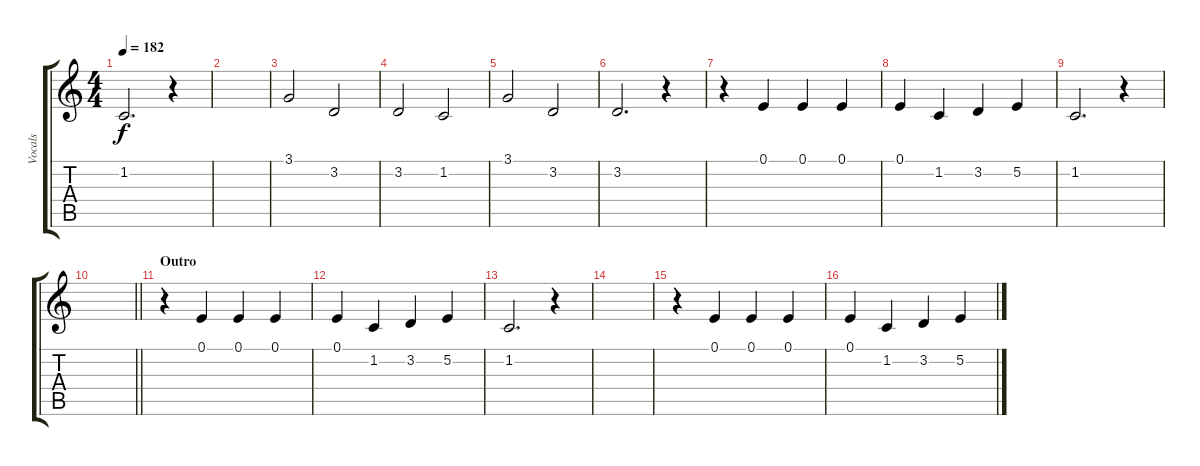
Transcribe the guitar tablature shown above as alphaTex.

\track ("Vocals" "Vocals") {instrument altosax}
\staff {score tabs}
\tuning (E4 B3 G3 D3 A2 E2) {hide}
\ts (4 4)
\tempo 182
\clef g2
\ks c
1.2.2{d dy f} r.4 |
|
3.1.2 3.2.2 |
3.2.2 1.2.2 |
3.1.2 3.2.2 |
3.2.2{d} r.4 |
r.4 0.1.4 0.1.4 0.1.4 |
0.1.4 1.2.4 3.2.4 5.2.4 |
1.2.2{d} r.4 |
\barLineRight lightlight
|
\section ("" "Outro")
r.4 0.1.4 0.1.4 0.1.4 |
0.1.4 1.2.4 3.2.4 5.2.4 |
1.2.2{d} r.4 |
|
r.4 0.1.4 0.1.4 0.1.4 |
0.1.4 1.2.4 3.2.4 5.2.4
